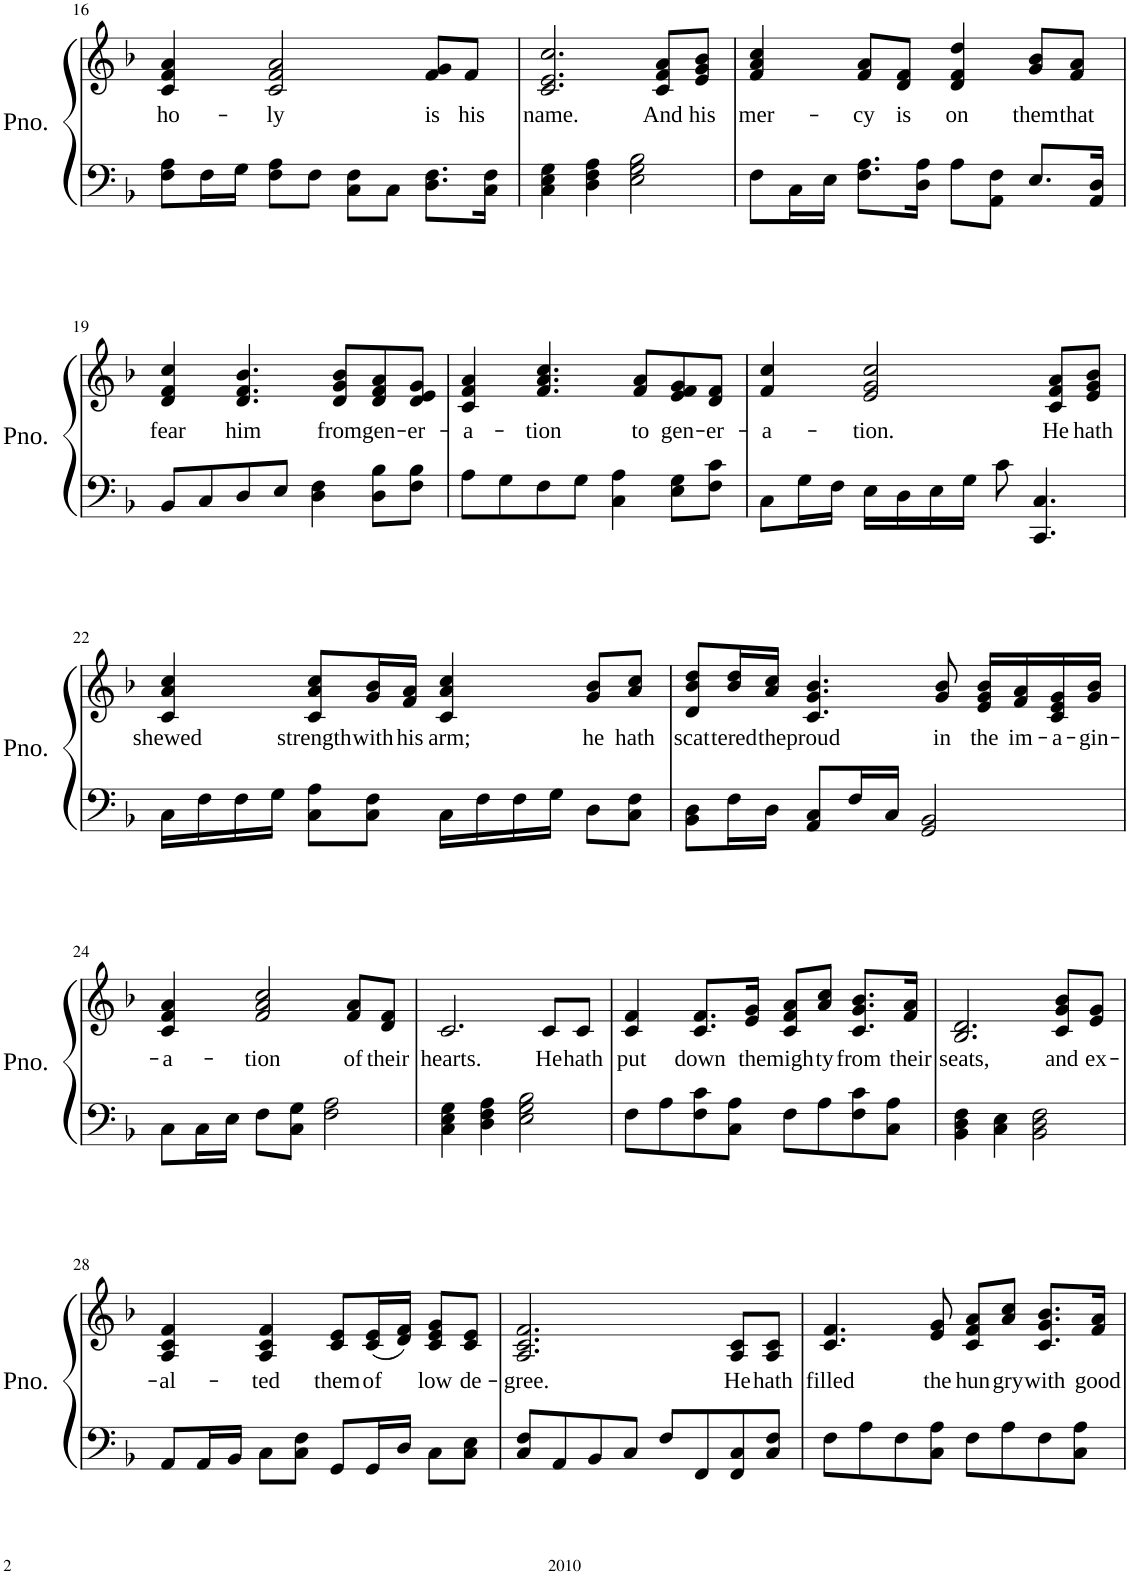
**kern	**kern	**text
*part1	*part1	*part1
*staff2	*staff1	*staff1
*I"Piano	*	*
*I'Pno.	*	*
!!LO:PB:g=z
*clefF4	*clefG2	*
*k[b-]	*k[b-]	*
*M4/4	*M4/4	*
=16	=16	=16
!	!	!LO:LY:b
8F\ 8A\L	4c/ 4f/ 4a/	ho-
16F\L	.	.
16G\JJ	.	.
!	!	!LO:LY:b
8F\ 8A\L	2c/ 2f/ 2a/	-ly
8F\J	.	.
8C\ 8F\L	.	.
8C\J	.	.
!	!	!LO:LY:b
8.D\ 8.F\L	8f/ 8g/L	is
!	!	!LO:LY:b
.	8f/J	his
16C\ 16F\Jk	.	.
=17	=17	=17
!	!	!LO:LY:b
4C\ 4E\ 4G\	2.c/ 2.e/ 2.cc/	name.
4D\ 4F\ 4A\	.	.
2E\ 2G\ 2B-\	.	.
!	!	!LO:LY:b
.	8c/ 8f/ 8a/L	And
!	!	!LO:LY:b
.	8e/ 8g/ 8b-/J	his
=18	=18	=18
!	!	!LO:LY:b
8F\L	4f/ 4a/ 4cc/	mer-
16C\L	.	.
16E\JJ	.	.
!	!	!LO:LY:b
8.F\ 8.A\L	8f/ 8a/L	-cy
!	!	!LO:LY:b
.	8d/ 8f/J	is
16D\ 16A\Jk	.	.
!	!	!LO:LY:b
8A\L	4d/ 4f/ 4dd/	on
8AA\ 8F\J	.	.
!	!	!LO:LY:b
8.E/L	8g/ 8b-/L	them
!	!	!LO:LY:b
.	8f/ 8a/J	that
16AA/ 16D/Jk	.	.
!!LO:LB:g=z
=19	=19	=19
!	!	!LO:LY:b
8BB-/L	4d/ 4f/ 4cc/	fear
8C/	.	.
!	!	!LO:LY:b
8D/	4.d/ 4.f/ 4.b-/	him
8E/J	.	.
4D\ 4F\	.	.
!	!	!LO:LY:b
.	8d/ 8g/ 8b-/L	from
!	!	!LO:LY:b
8D\ 8B-\L	8d/ 8f/ 8a/	gen-
!	!	!LO:LY:b
8F\ 8B-\J	8d/ 8e/ 8g/J	-er-
=20	=20	=20
!	!	!LO:LY:b
8A\L	4c/ 4f/ 4a/	-a-
8G\	.	.
!	!	!LO:LY:b
8F\	4.f/ 4.a/ 4.cc/	-tion
8G\J	.	.
4C\ 4A\	.	.
!	!	!LO:LY:b
.	8f/ 8a/L	to
!	!	!LO:LY:b
8E\ 8G\L	8e/ 8f/ 8g/	gen-
!	!	!LO:LY:b
8F\ 8c\J	8d/ 8f/J	-er-
=21	=21	=21
!	!	!LO:LY:b
8C\L	4f/ 4cc/	-a-
16G\L	.	.
16F\JJ	.	.
!	!	!LO:LY:b
16E\LL	2e/ 2g/ 2cc/	-tion.
16D\	.	.
16E\	.	.
16G\JJ	.	.
8c\	.	.
4.CC/ 4.C/	.	.
!	!	!LO:LY:b
.	8c/ 8f/ 8a/L	He
!	!	!LO:LY:b
.	8e/ 8g/ 8b-/J	hath
!!LO:LB:g=z
=22	=22	=22
!	!	!LO:LY:b
16C\LL	4c/ 4a/ 4cc/	shewed
16F\	.	.
16F\	.	.
16G\JJ	.	.
!	!	!LO:LY:b
8C\ 8A\L	8c/ 8a/ 8cc/L	strength
!	!	!LO:LY:b
8C\ 8F\J	16g/ 16b-/L	with
!	!	!LO:LY:b
.	16f/ 16a/JJ	his
!	!	!LO:LY:b
16C\LL	4c/ 4a/ 4cc/	arm;
16F\	.	.
16F\	.	.
16G\JJ	.	.
!	!	!LO:LY:b
8D\L	8g/ 8b-/L	he
!	!	!LO:LY:b
8C\ 8F\J	8a/ 8cc/J	hath
=23	=23	=23
!	!	!LO:LY:b
8BB-\ 8D\L	8d/ 8b-/ 8dd/L	scat-
!	!	!LO:LY:b
16F\L	16b-/ 16dd/L	-tered
!	!	!LO:LY:b
16D\JJ	16a/ 16cc/JJ	the
!	!	!LO:LY:b
8AA/ 8C/L	4.c/ 4.g/ 4.b-/	proud
16F/L	.	.
16C/JJ	.	.
2GG/ 2BB-/	.	.
!	!	!LO:LY:b
.	8g/ 8b-/	in
!	!	!LO:LY:b
.	16e/ 16g/ 16b-/LL	the
!	!	!LO:LY:b
.	16f/ 16a/	im-
!	!	!LO:LY:b
.	16c/ 16e/ 16g/	-a-
!	!	!LO:LY:b
.	16g/ 16b-/JJ	-gin-
!!LO:LB:g=z
=24	=24	=24
!	!	!LO:LY:b
8C\L	4c/ 4f/ 4a/	-a-
16C\L	.	.
16E\JJ	.	.
!	!	!LO:LY:b
8F\L	2f/ 2a/ 2cc/	-tion
8C\ 8G\J	.	.
2F\ 2A\	.	.
!	!	!LO:LY:b
.	8f/ 8a/L	of
!	!	!LO:LY:b
.	8d/ 8f/J	their
=25	=25	=25
!	!	!LO:LY:b
4C\ 4E\ 4G\	2.c/	hearts.
4D\ 4F\ 4A\	.	.
2E\ 2G\ 2B-\	.	.
!	!	!LO:LY:b
.	8c/L	He
!	!	!LO:LY:b
.	8c/J	hath
=26	=26	=26
!	!	!LO:LY:b
8F\L	4c/ 4f/	put
8A\	.	.
!	!	!LO:LY:b
8F\ 8c\	8.c/ 8.f/L	down
8C\ 8A\J	.	.
!	!	!LO:LY:b
.	16e/ 16g/Jk	the
!	!	!LO:LY:b
8F\L	8c/ 8f/ 8a/L	migh-
!	!	!LO:LY:b
8A\	8a/ 8cc/J	-ty
!	!	!LO:LY:b
8F\ 8c\	8.c/ 8.g/ 8.b-/L	from
8C\ 8A\J	.	.
!	!	!LO:LY:b
.	16f/ 16a/Jk	their
=27	=27	=27
!	!	!LO:LY:b
4BB-\ 4D\ 4F\	2.B-/ 2.d/	seats,
4C\ 4E\	.	.
2BB-\ 2D\ 2F\	.	.
!	!	!LO:LY:b
.	8c/ 8g/ 8b-/L	and
!	!	!LO:LY:b
.	8e/ 8g/J	ex-
!!LO:LB:g=z
=28	=28	=28
!	!	!LO:LY:b
8AA/L	4A/ 4c/ 4f/	-al-
16AA/L	.	.
16BB-/JJ	.	.
!	!	!LO:LY:b
8C\L	4A/ 4c/ 4f/	-ted
8C\ 8F\J	.	.
!	!	!LO:LY:b
8GG/L	8c/ 8e/L	them
!	!	!LO:LY:b
16GG/L	(16c/ 16e/L	of
16D/JJ	16d/ 16f/JJ)	.
!	!	!LO:LY:b
8C\L	8c/ 8e/ 8g/L	low
!	!	!LO:LY:b
8C\ 8E\J	8c/ 8e/J	de-
=29	=29	=29
!	!	!LO:LY:b
8C/ 8F/L	2.A/ 2.c/ 2.f/	-gree.
8AA/	.	.
8BB-/	.	.
8C/J	.	.
8F/L	.	.
8FF/	.	.
!	!	!LO:LY:b
8FF/ 8C/	8A/ 8c/L	He
!	!	!LO:LY:b
8C/ 8F/J	8A/ 8c/J	hath
=30	=30	=30
!	!	!LO:LY:b
8F\L	4.c/ 4.f/	filled
8A\	.	.
8F\	.	.
!	!	!LO:LY:b
8C\ 8A\J	8e/ 8g/	the
!	!	!LO:LY:b
8F\L	8c/ 8f/ 8a/L	hun-
!	!	!LO:LY:b
8A\	8a/ 8cc/J	-gry
!	!	!LO:LY:b
8F\	8.c/ 8.g/ 8.b-/L	with
8C\ 8A\J	.	.
!	!	!LO:LY:b
.	16f/ 16a/Jk	good
=	=	=
*-	*-	*-
